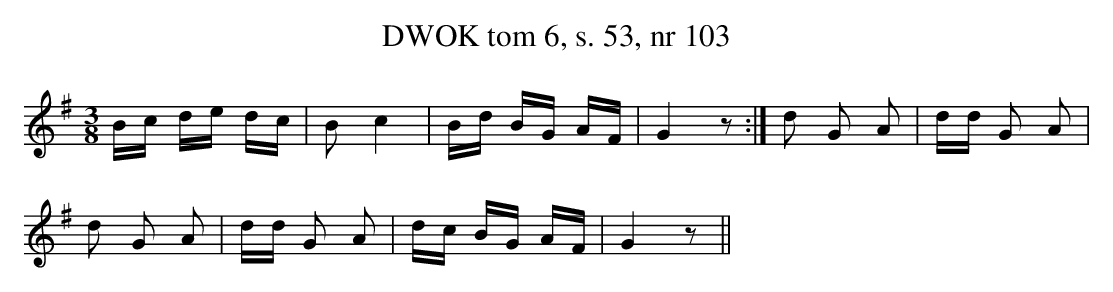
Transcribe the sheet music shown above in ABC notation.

X:1
T:DWOK tom 6, s. 53, nr 103
L:1/16
M:3/8
K:G
Bc de dc|B2 c4|Bd BG AF|G4 z2:|d2 G2 A2|dd G2 A2|
d2 G2 A2|dd G2 A2|dc BG AF|G4 z2||
